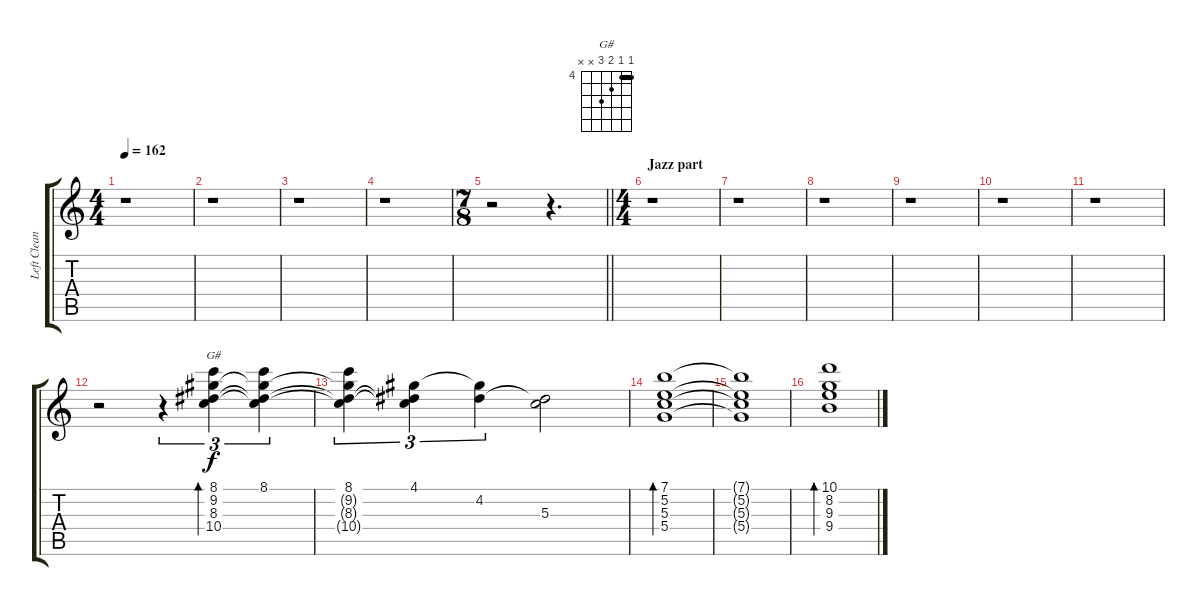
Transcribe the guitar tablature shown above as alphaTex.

\track ("Left Clean Background Guitar" "Left Clean") {instrument electricguitarjazz}
\staff {score tabs}
\tuning (E4 B3 G3 D3 A2 E2) {hide}
\chord ("G#" 4 4 5 6 x x) {firstfret 4 barre 4}
\ts (4 4)
\tempo 162
\clef g2
\ks c
r.1{dy f} |
r.1 |
r.1 |
r.1 |
\ts (7 8)
\barLineRight lightlight
r.2 r.4{d} |
\ts (4 4)
\section ("" "Jazz part")
r.1 |
r.1 |
r.1 |
r.1 |
r.1 |
r.1 |
r.2 r.4{tu (3 2)} (8.1 9.2 8.3 10.4).4{tu (3 2) bd 480 ch "G#"} (8.1 9.2{t} 8.3{t} 10.4{t}).4{tu (3 2)} |
(8.1 9.2{t} 8.3{t} 10.4{t}).4{tu (3 2)} (4.1 8.3{t} 10.4{t}).4{tu (3 2)} (4.1{t} 4.2).4{tu (3 2)} (4.2{t} 5.3).2 |
(7.1 5.2 5.3 5.4).1{bd 480} |
(7.1{t} 5.2{t} 5.3{t} 5.4{t}).1 |
(10.1 8.2 9.3 9.4).1{bd 480}
